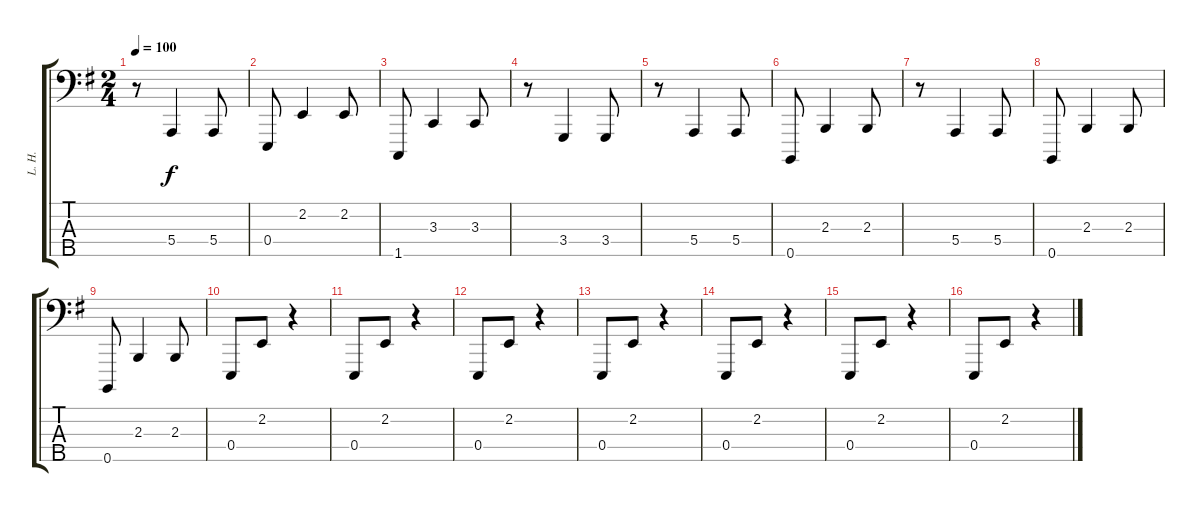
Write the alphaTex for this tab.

\track ("L. H." "L. H.") {instrument brightacousticpiano}
\staff {score tabs}
\tuning (G2 D2 A1 E1 B0) {hide}
\ts (2 4)
\tempo 100
\clef f4
\ks g
r.8{dy f} 5.4.4 5.4.8 |
0.4.8 2.2.4 2.2.8 |
1.5.8 3.3.4 3.3.8 |
r.8 3.4.4 3.4.8 |
r.8 5.4.4 5.4.8 |
0.5.8 2.3.4 2.3.8 |
r.8 5.4.4 5.4.8 |
0.5.8 2.3.4 2.3.8 |
0.5.8 2.3.4 2.3.8 |
0.4.8 2.2.8 r.4 |
0.4.8 2.2.8 r.4 |
0.4.8 2.2.8 r.4 |
0.4.8 2.2.8 r.4 |
0.4.8 2.2.8 r.4 |
0.4.8 2.2.8 r.4 |
0.4.8 2.2.8 r.4
